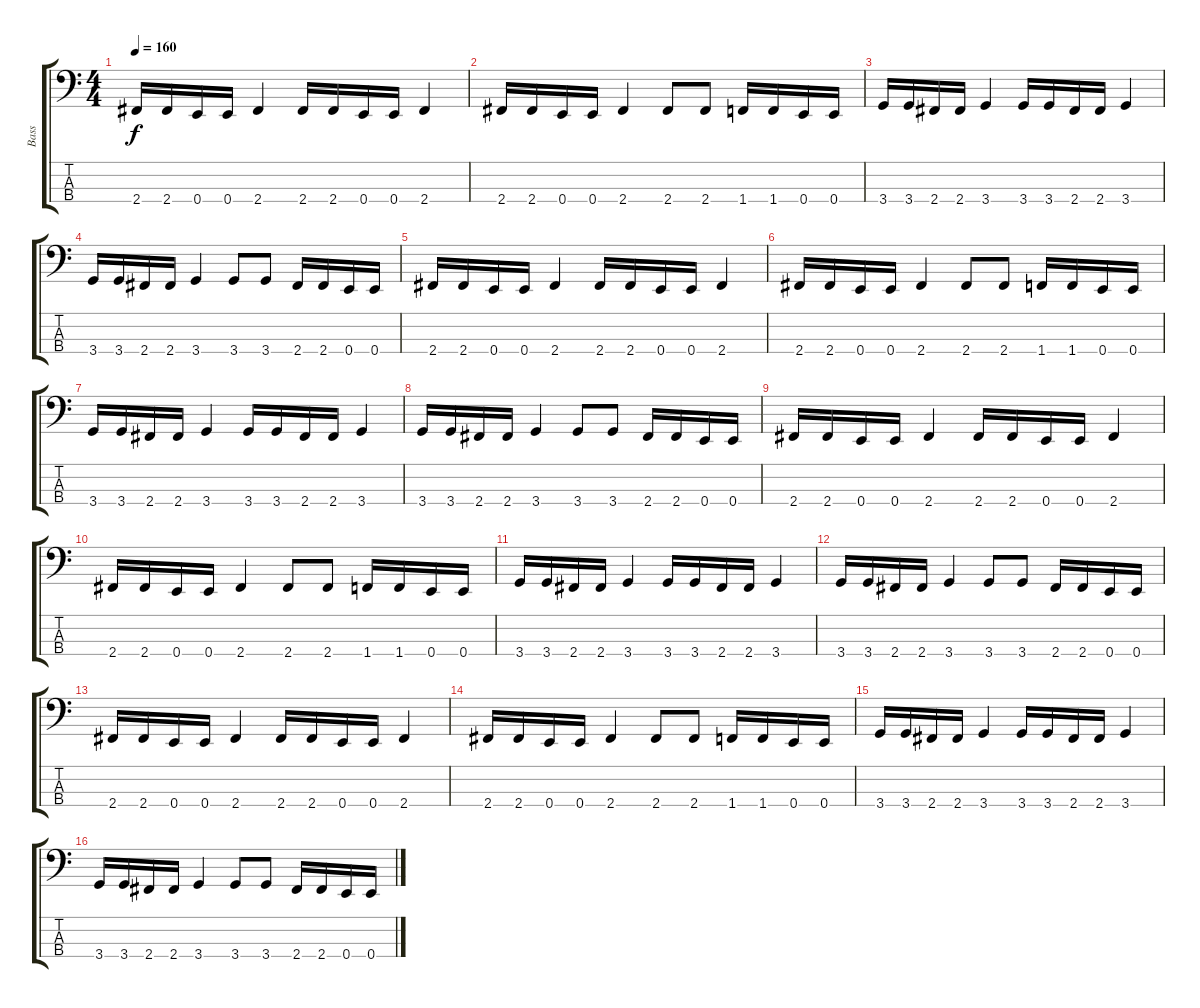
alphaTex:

\track ("Bass" "Bass") {instrument electricbasspick}
\staff {score tabs}
\tuning (G2 D2 A1 E1) {hide}
\ts (4 4)
\tempo 160
\clef f4
\ks c
2.4.16{dy f instrument electricbasspick} 2.4.16 0.4.16 0.4.16 2.4.4 2.4.16 2.4.16 0.4.16 0.4.16 2.4.4 |
2.4.16 2.4.16 0.4.16 0.4.16 2.4.4 2.4.8 2.4.8 1.4.16 1.4.16 0.4.16 0.4.16 |
3.4.16 3.4.16 2.4.16 2.4.16 3.4.4 3.4.16 3.4.16 2.4.16 2.4.16 3.4.4 |
3.4.16 3.4.16 2.4.16 2.4.16 3.4.4 3.4.8 3.4.8 2.4.16 2.4.16 0.4.16 0.4.16 |
2.4.16 2.4.16 0.4.16 0.4.16 2.4.4 2.4.16 2.4.16 0.4.16 0.4.16 2.4.4 |
2.4.16 2.4.16 0.4.16 0.4.16 2.4.4 2.4.8 2.4.8 1.4.16 1.4.16 0.4.16 0.4.16 |
3.4.16 3.4.16 2.4.16 2.4.16 3.4.4 3.4.16 3.4.16 2.4.16 2.4.16 3.4.4 |
3.4.16 3.4.16 2.4.16 2.4.16 3.4.4 3.4.8 3.4.8 2.4.16 2.4.16 0.4.16 0.4.16 |
2.4.16 2.4.16 0.4.16 0.4.16 2.4.4 2.4.16 2.4.16 0.4.16 0.4.16 2.4.4 |
2.4.16 2.4.16 0.4.16 0.4.16 2.4.4 2.4.8 2.4.8 1.4.16 1.4.16 0.4.16 0.4.16 |
3.4.16 3.4.16 2.4.16 2.4.16 3.4.4 3.4.16 3.4.16 2.4.16 2.4.16 3.4.4 |
3.4.16 3.4.16 2.4.16 2.4.16 3.4.4 3.4.8 3.4.8 2.4.16 2.4.16 0.4.16 0.4.16 |
2.4.16 2.4.16 0.4.16 0.4.16 2.4.4 2.4.16 2.4.16 0.4.16 0.4.16 2.4.4 |
2.4.16 2.4.16 0.4.16 0.4.16 2.4.4 2.4.8 2.4.8 1.4.16 1.4.16 0.4.16 0.4.16 |
3.4.16 3.4.16 2.4.16 2.4.16 3.4.4 3.4.16 3.4.16 2.4.16 2.4.16 3.4.4 |
3.4.16 3.4.16 2.4.16 2.4.16 3.4.4 3.4.8 3.4.8 2.4.16 2.4.16 0.4.16 0.4.16
